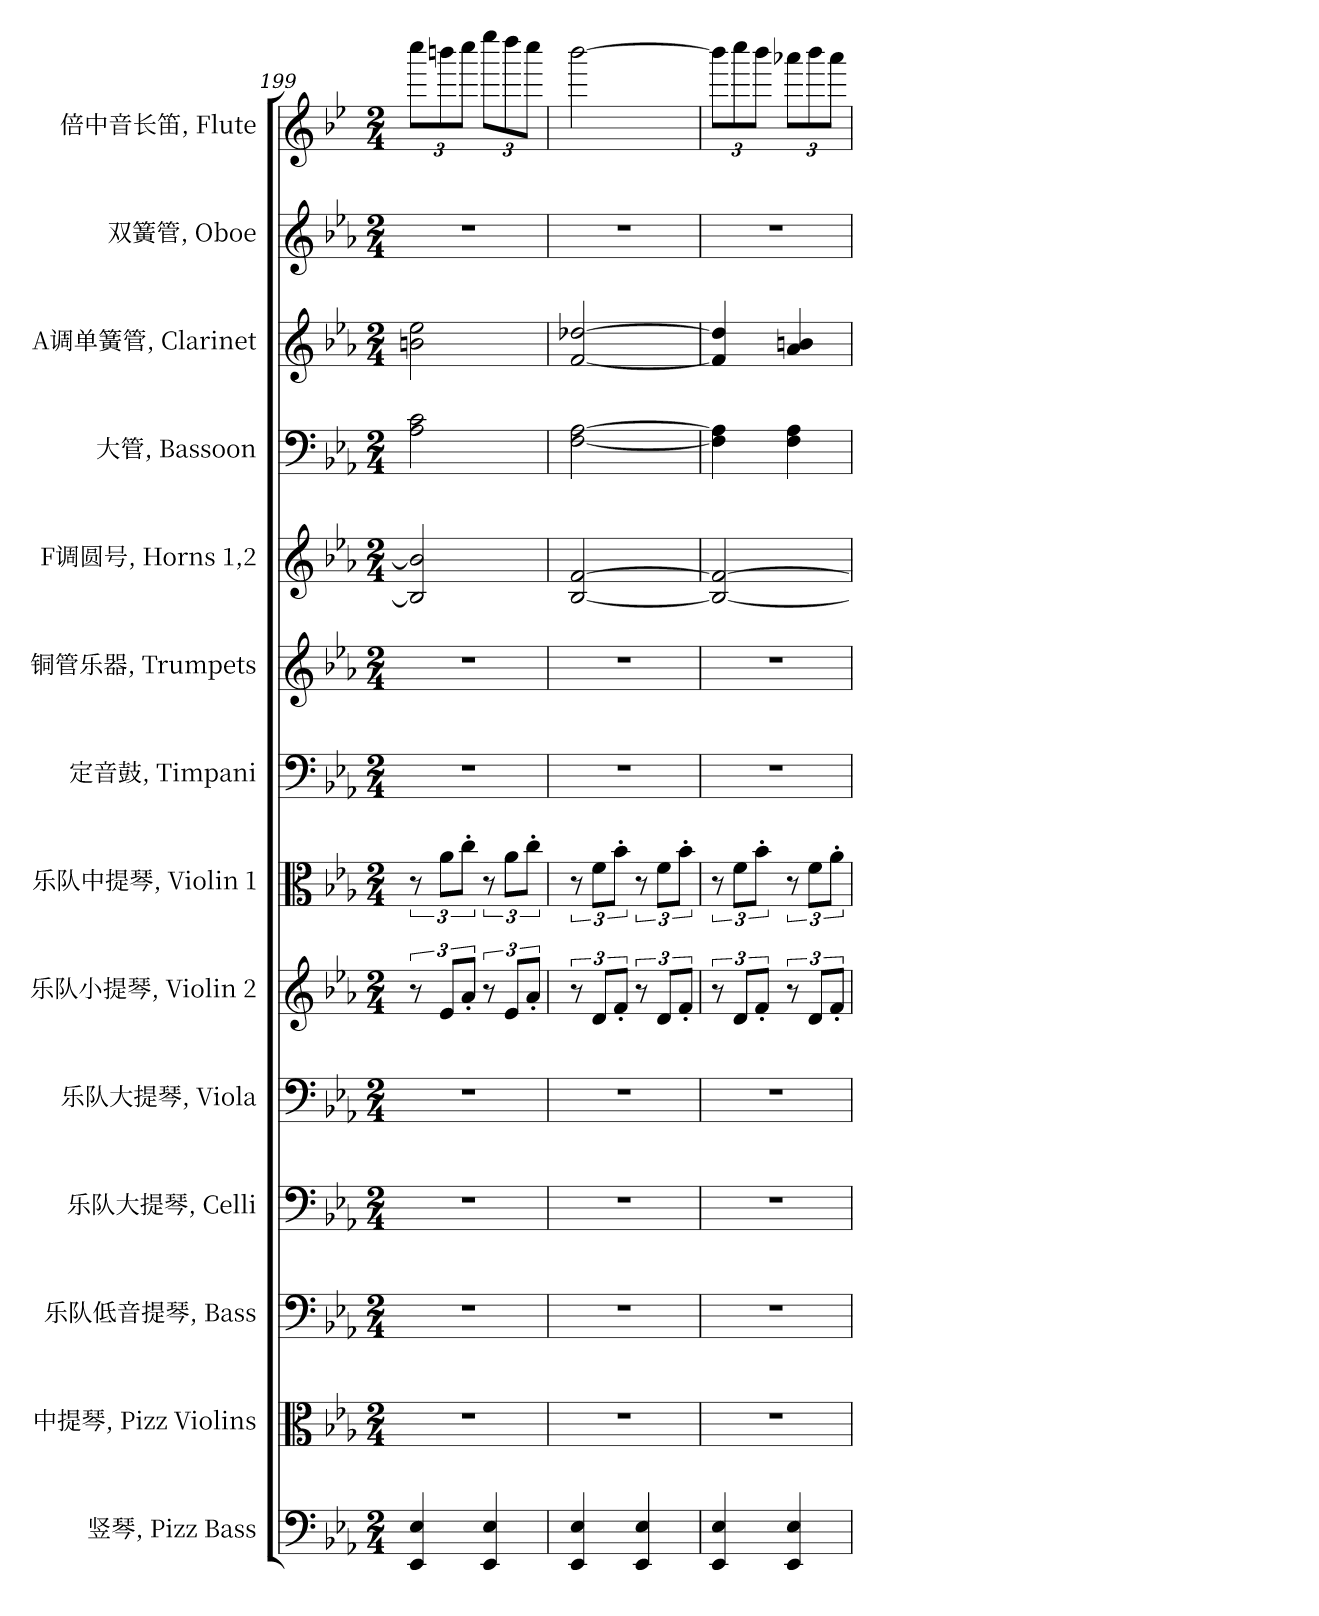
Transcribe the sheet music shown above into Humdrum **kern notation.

**kern	**kern	**kern	**kern	**kern	**kern	**kern	**kern	**kern	**kern	**kern	**kern	**kern	**kern
*part14	*part13	*part12	*part11	*part10	*part9	*part8	*part7	*part6	*part5	*part4	*part3	*part2	*part1
*staff14	*staff13	*staff12	*staff11	*staff10	*staff9	*staff8	*staff7	*staff6	*staff5	*staff4	*staff3	*staff2	*staff1
*I"竖琴, Pizz Bass	*I"中提琴, Pizz Violins	*I"乐队低音提琴, Bass	*I"乐队大提琴, Celli	*I"乐队大提琴, Viola	*I"乐队小提琴, Violin 2	*I"乐队中提琴, Violin 1	*I"定音鼓, Timpani	*I"铜管乐器, Trumpets	*I"F调圆号, Horns 1,2	*I"大管, Bassoon	*I"A调单簧管, Clarinet	*I"双簧管, Oboe	*I"倍中音长笛, Flute
*	*	*	*	*	*	*	*I'Timp.	*	*I'F Hn.	*I'Bsn.	*I'A Cl.	*I'Ob.	*
*clefF4	*clefC3	*clefF4	*clefF4	*clefF4	*clefG2	*clefC3	*clefF4	*clefG2	*clefG2	*clefF4	*clefG2	*clefG2	*clefG2
*	*	*ITrd7c12	*	*	*	*	*	*	*ITrd4c7	*	*ITrd2c3	*	*ITrd10c17
*k[b-e-a-]	*k[b-e-a-]	*k[b-e-a-]	*k[b-e-a-]	*k[b-e-a-]	*k[b-e-a-]	*k[b-e-a-]	*k[b-e-a-]	*k[b-e-a-]	*k[b-e-a-d-]	*k[b-e-a-]	*k[]	*k[b-e-a-]	*k[b-e-]
*M2/4	*M2/4	*M2/4	*M2/4	*M2/4	*M2/4	*M2/4	*M2/4	*M2/4	*M2/4	*M2/4	*M2/4	*M2/4	*M2/4
*	*	*	*	*	*	*	*	*	*	*	*	*	*Xbrackettup
=199	=199	=199	=199	=199	=199	=199	=199	=199	=199	=199	=199	=199	=199
4EE-/ 4E-/	2r	2r	2r	2r	12r	12r	2r	2r	2E-/] 2e-/]	2A-\ 2c\	2g#X\ 2cc\	2r	12ccc\L
.	.	.	.	.	12e-/L	12a-\L	.	.	.	.	.	.	12bbn\
.	.	.	.	.	12a-'/J	12cc'\J	.	.	.	.	.	.	12ccc\J
4EE-/ 4E-/	.	.	.	.	12r	12r	.	.	.	.	.	.	12eee-\L
.	.	.	.	.	12e-/L	12a-\L	.	.	.	.	.	.	12ddd\
.	.	.	.	.	12a-'/J	12cc'\J	.	.	.	.	.	.	12ccc\J
!!LO:PB:g=z
=200	=200	=200	=200	=200	=200	=200	=200	=200	=200	=200	=200	=200	=200
4EE-/ 4E-/	2r	2r	2r	2r	12r	12r	2r	2r	[2E-/ [2B-/	[2F\ [2A-\	[2d/ [2b-X/	2r	[2bb-\
.	.	.	.	.	12d/L	12f\L	.	.	.	.	.	.	.
.	.	.	.	.	12f'/J	12b-'\J	.	.	.	.	.	.	.
4EE-/ 4E-/	.	.	.	.	12r	12r	.	.	.	.	.	.	.
.	.	.	.	.	12d/L	12f\L	.	.	.	.	.	.	.
.	.	.	.	.	12f'/J	12b-'\J	.	.	.	.	.	.	.
=201	=201	=201	=201	=201	=201	=201	=201	=201	=201	=201	=201	=201	=201
4EE-/ 4E-/	2r	2r	2r	2r	12r	12r	2r	2r	2E-/_ 2B-/_	4F\] 4A-\]	4d/] 4b-/]	2r	12bb-\L]
.	.	.	.	.	12d/L	12f\L	.	.	.	.	.	.	12ccc\
.	.	.	.	.	12f'/J	12b-'\J	.	.	.	.	.	.	12bb-\J
4EE-/ 4E-/	.	.	.	.	12r	12r	.	.	.	4F\ 4A-\	4f/ 4g#X/	.	12aa-X\L
.	.	.	.	.	12d/L	12f\L	.	.	.	.	.	.	12bb-\
.	.	.	.	.	12f'/J	12a-'\J	.	.	.	.	.	.	12aa-\J
=	=	=	=	=	=	=	=	=	=	=	=	=	=
*-	*-	*-	*-	*-	*-	*-	*-	*-	*-	*-	*-	*-	*-
